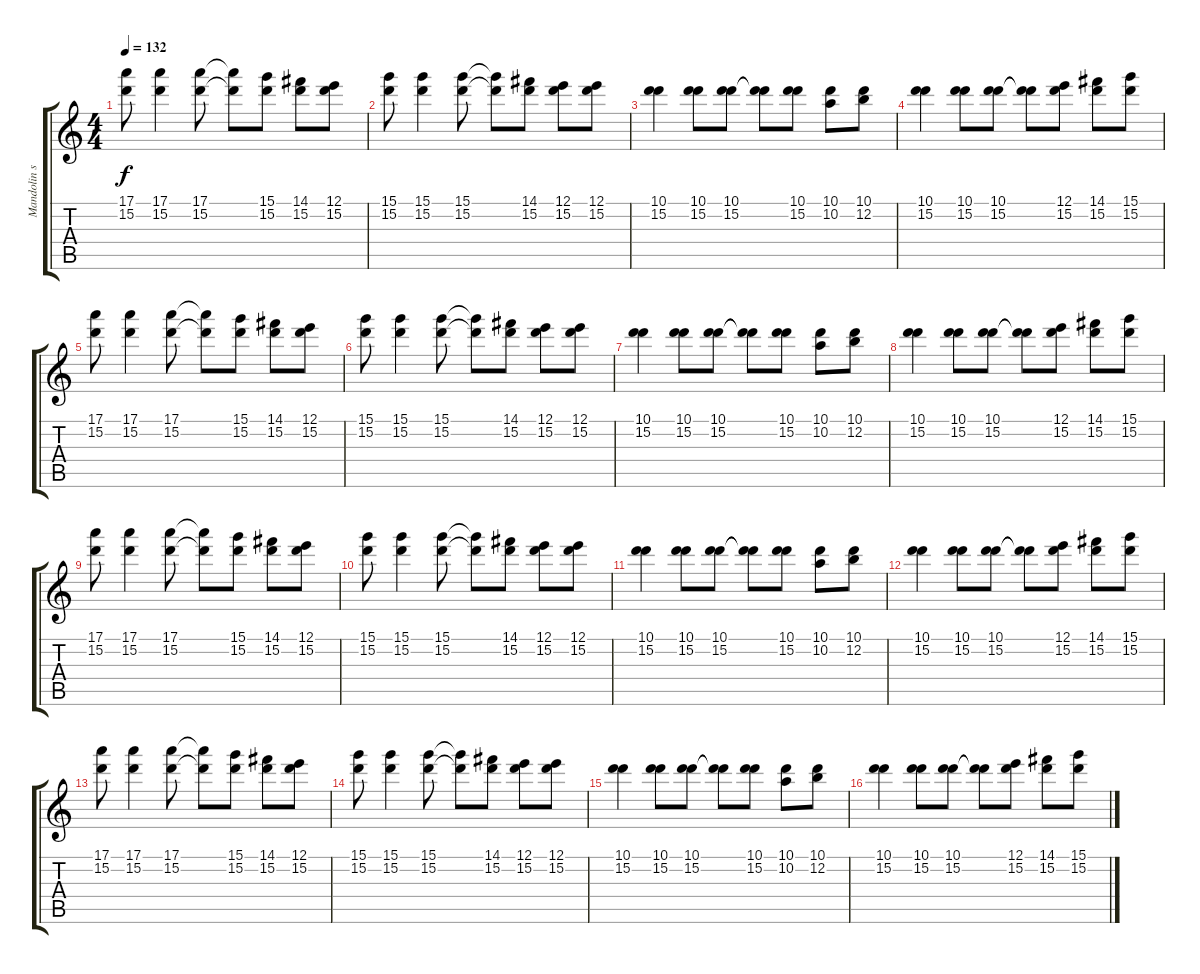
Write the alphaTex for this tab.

\track ("Mandolin sim." "Mandolin s") {instrument electricguitarjazz}
\staff {score tabs}
\tuning (E4 B3 G3 D3 A2 E2) {hide}
\ts (4 4)
\tempo 132
\clef g2
\ks c
(17.1 15.2).8{dy f} (17.1 15.2).4 (17.1 15.2).8 (17.1{t} 15.2{t}).8 (15.1 15.2).8 (14.1 15.2).8 (12.1 15.2).8 |
(15.1 15.2).8 (15.1 15.2).4 (15.1 15.2).8 (15.1{t} 15.2{t}).8 (14.1 15.2).8 (12.1 15.2).8 (12.1 15.2).8 |
(10.1 15.2).4 (10.1 15.2).8 (10.1 15.2).8 (10.1{t} 15.2{t}).8 (10.1 15.2).8 (10.1 10.2).8 (10.1 12.2).8 |
(10.1 15.2).4 (10.1 15.2).8 (10.1 15.2).8 (10.1{t} 15.2{t}).8 (12.1 15.2).8 (14.1 15.2).8 (15.1 15.2).8 |
(17.1 15.2).8 (17.1 15.2).4 (17.1 15.2).8 (17.1{t} 15.2{t}).8 (15.1 15.2).8 (14.1 15.2).8 (12.1 15.2).8 |
(15.1 15.2).8 (15.1 15.2).4 (15.1 15.2).8 (15.1{t} 15.2{t}).8 (14.1 15.2).8 (12.1 15.2).8 (12.1 15.2).8 |
(10.1 15.2).4 (10.1 15.2).8 (10.1 15.2).8 (10.1{t} 15.2{t}).8 (10.1 15.2).8 (10.1 10.2).8 (10.1 12.2).8 |
(10.1 15.2).4 (10.1 15.2).8 (10.1 15.2).8 (10.1{t} 15.2{t}).8 (12.1 15.2).8 (14.1 15.2).8 (15.1 15.2).8 |
(17.1 15.2).8 (17.1 15.2).4 (17.1 15.2).8 (17.1{t} 15.2{t}).8 (15.1 15.2).8 (14.1 15.2).8 (12.1 15.2).8 |
(15.1 15.2).8 (15.1 15.2).4 (15.1 15.2).8 (15.1{t} 15.2{t}).8 (14.1 15.2).8 (12.1 15.2).8 (12.1 15.2).8 |
(10.1 15.2).4 (10.1 15.2).8 (10.1 15.2).8 (10.1{t} 15.2{t}).8 (10.1 15.2).8 (10.1 10.2).8 (10.1 12.2).8 |
(10.1 15.2).4 (10.1 15.2).8 (10.1 15.2).8 (10.1{t} 15.2{t}).8 (12.1 15.2).8 (14.1 15.2).8 (15.1 15.2).8 |
(17.1 15.2).8 (17.1 15.2).4 (17.1 15.2).8 (17.1{t} 15.2{t}).8 (15.1 15.2).8 (14.1 15.2).8 (12.1 15.2).8 |
(15.1 15.2).8 (15.1 15.2).4 (15.1 15.2).8 (15.1{t} 15.2{t}).8 (14.1 15.2).8 (12.1 15.2).8 (12.1 15.2).8 |
(10.1 15.2).4 (10.1 15.2).8 (10.1 15.2).8 (10.1{t} 15.2{t}).8 (10.1 15.2).8 (10.1 10.2).8 (10.1 12.2).8 |
(10.1 15.2).4 (10.1 15.2).8 (10.1 15.2).8 (10.1{t} 15.2{t}).8 (12.1 15.2).8 (14.1 15.2).8 (15.1 15.2).8
